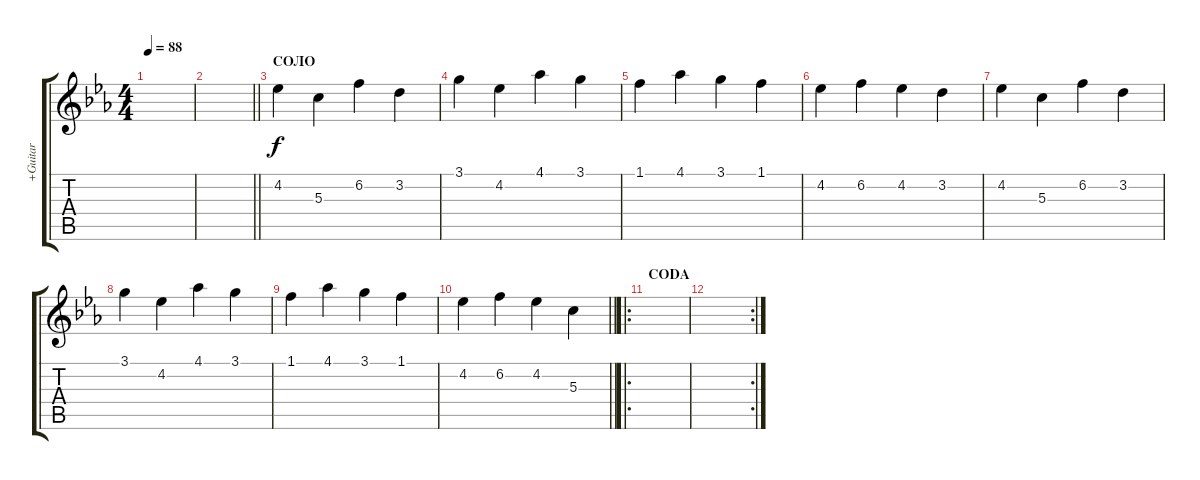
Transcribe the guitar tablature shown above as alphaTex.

\track ("+Guitar" "+Guitar") {instrument acousticguitarsteel}
\staff {score tabs}
\tuning (E4 B3 G3 D3 A2 E2) {hide}
\ts (4 4)
\tempo 88
\clef g2
\ks cminor
|
\barLineRight lightlight
|
\section ("" "СОЛО")
4.2.4 5.3.4 6.2.4 3.2.4 |
3.1.4 4.2.4 4.1.4 3.1.4 |
1.1.4 4.1.4 3.1.4 1.1.4 |
4.2.4 6.2.4 4.2.4 3.2.4 |
4.2.4 5.3.4 6.2.4 3.2.4 |
3.1.4 4.2.4 4.1.4 3.1.4 |
1.1.4 4.1.4 3.1.4 1.1.4 |
\barLineRight lightlight
4.2.4 6.2.4 4.2.4 5.3.4 |
\ro
\section ("" "CODA")
|
\rc 2
